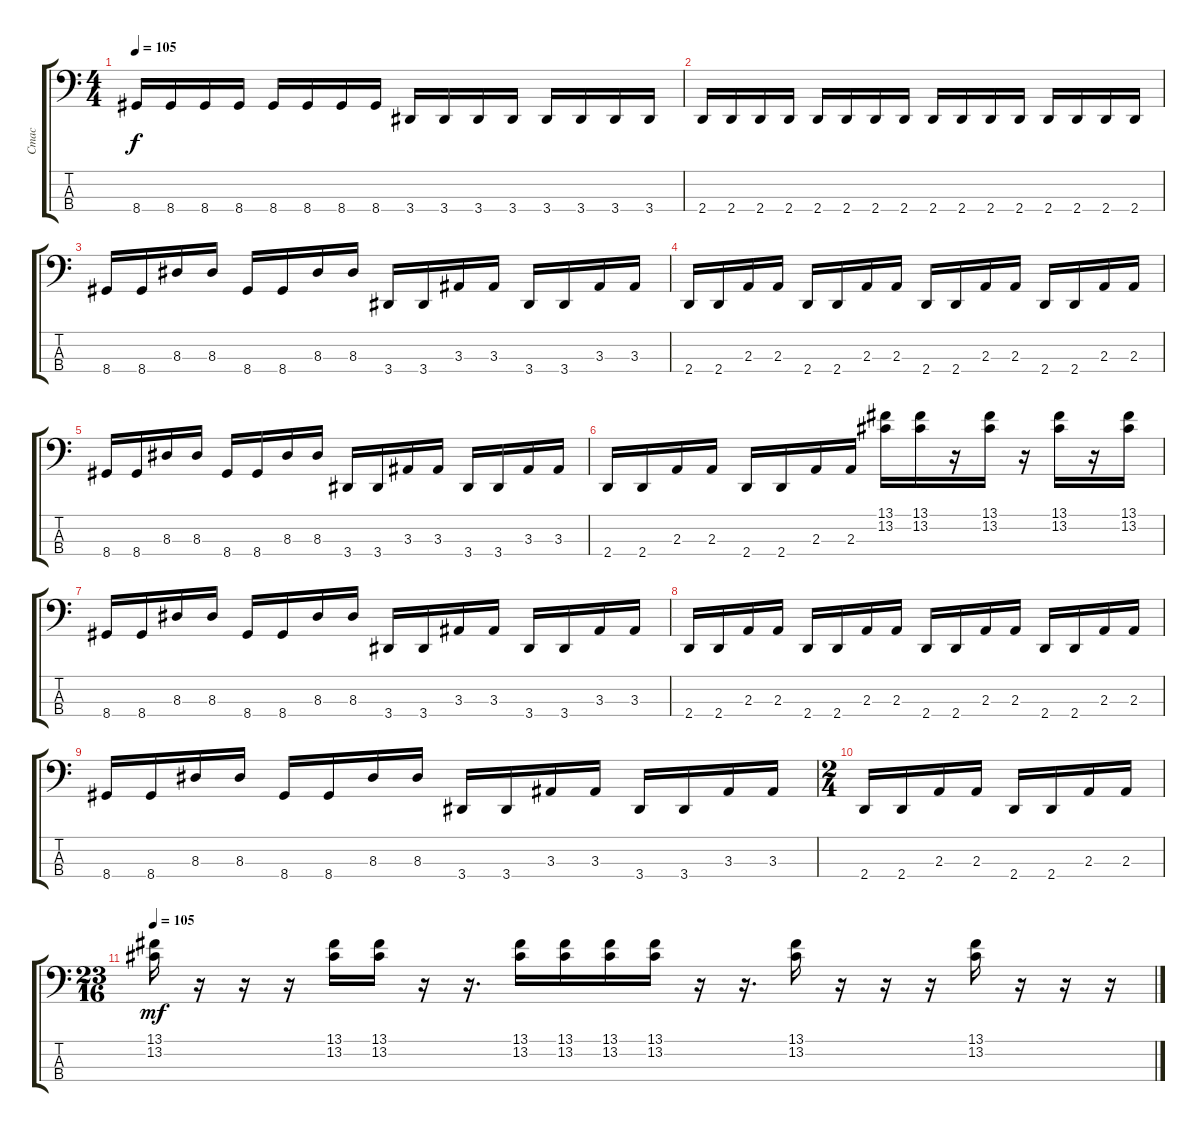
\track ("Стас" "Стас") {instrument electricbassfinger}
\staff {score tabs}
\tuning (F2 C2 G1 C1) {hide}
\ts (4 4)
\tempo 105
\clef f4
\ks c
8.4.16{dy f} 8.4.16 8.4.16 8.4.16 8.4.16 8.4.16 8.4.16 8.4.16 3.4.16 3.4.16 3.4.16 3.4.16 3.4.16 3.4.16 3.4.16 3.4.16 |
2.4.16 2.4.16 2.4.16 2.4.16 2.4.16 2.4.16 2.4.16 2.4.16 2.4.16 2.4.16 2.4.16 2.4.16 2.4.16 2.4.16 2.4.16 2.4.16 |
8.4.16 8.4.16 8.3.16 8.3.16 8.4.16 8.4.16 8.3.16 8.3.16 3.4.16 3.4.16 3.3.16 3.3.16 3.4.16 3.4.16 3.3.16 3.3.16 |
2.4.16 2.4.16 2.3.16 2.3.16 2.4.16 2.4.16 2.3.16 2.3.16 2.4.16 2.4.16 2.3.16 2.3.16 2.4.16 2.4.16 2.3.16 2.3.16 |
8.4.16 8.4.16 8.3.16 8.3.16 8.4.16 8.4.16 8.3.16 8.3.16 3.4.16 3.4.16 3.3.16 3.3.16 3.4.16 3.4.16 3.3.16 3.3.16 |
2.4.16 2.4.16 2.3.16 2.3.16 2.4.16 2.4.16 2.3.16 2.3.16 (13.1 13.2).16 (13.1 13.2).16 r.16 (13.1 13.2).16 r.16 (13.1 13.2).16 r.16 (13.1 13.2).16 |
8.4.16 8.4.16 8.3.16 8.3.16 8.4.16 8.4.16 8.3.16 8.3.16 3.4.16 3.4.16 3.3.16 3.3.16 3.4.16 3.4.16 3.3.16 3.3.16 |
2.4.16 2.4.16 2.3.16 2.3.16 2.4.16 2.4.16 2.3.16 2.3.16 2.4.16 2.4.16 2.3.16 2.3.16 2.4.16 2.4.16 2.3.16 2.3.16 |
8.4.16 8.4.16 8.3.16 8.3.16 8.4.16 8.4.16 8.3.16 8.3.16 3.4.16 3.4.16 3.3.16 3.3.16 3.4.16 3.4.16 3.3.16 3.3.16 |
\ts (2 4)
2.4.16 2.4.16 2.3.16 2.3.16 2.4.16 2.4.16 2.3.16 2.3.16 |
\ts (23 16)
\tempo 105
(13.1 13.2).16{dy mf} r.16 r.16 r.16 (13.1 13.2).16 (13.1 13.2).16 r.16 r.16{d} (13.1 13.2).16 (13.1 13.2).16 (13.1 13.2).16 (13.1 13.2).16 r.16 r.16{d} (13.1 13.2).16 r.16 r.16 r.16 (13.1 13.2).16 r.16 r.16 r.16
